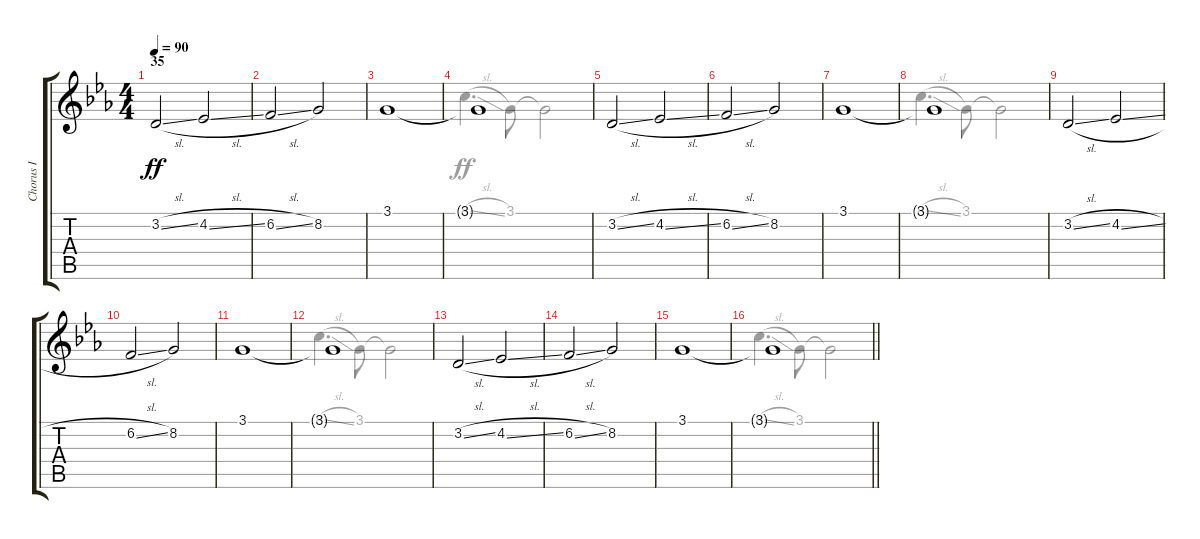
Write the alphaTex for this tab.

\track ("Chorus I" "Chorus I") {instrument voiceoohs}
\staff {score tabs}
\tuning (E4 B3 G3 D3 A2 E2) {hide}
\voice
\ts (4 4)
\section ("" "35")
\tempo 90
\clef g2
\ks eb
3.2{sl}.2{dy ff} 4.2{sl}.2 |
6.2{sl}.2 8.2.2 |
3.1.1 |
3.1{t}.1 |
3.2{sl}.2 4.2{sl}.2 |
6.2{sl}.2 8.2.2 |
3.1.1 |
3.1{t}.1 |
3.2{sl}.2 4.2{sl}.2 |
6.2{sl}.2 8.2.2 |
3.1.1 |
3.1{t}.1 |
3.2{sl}.2 4.2{sl}.2 |
6.2{sl}.2 8.2.2 |
3.1.1 |
\barLineRight lightlight
3.1{t}.1
\voice
\clef g2
\ottava regular
\simile none
\ks eb
|
|
|
8.1{sl}.4{d} 3.1.8 3.1{t}.2 |
|
|
|
8.1{sl}.4{d} 3.1.8 3.1{t}.2 |
|
|
|
8.1{sl}.4{d} 3.1.8 3.1{t}.2 |
|
|
|
\barLineRight lightlight
8.1{sl}.4{d} 3.1.8 3.1{t}.2
